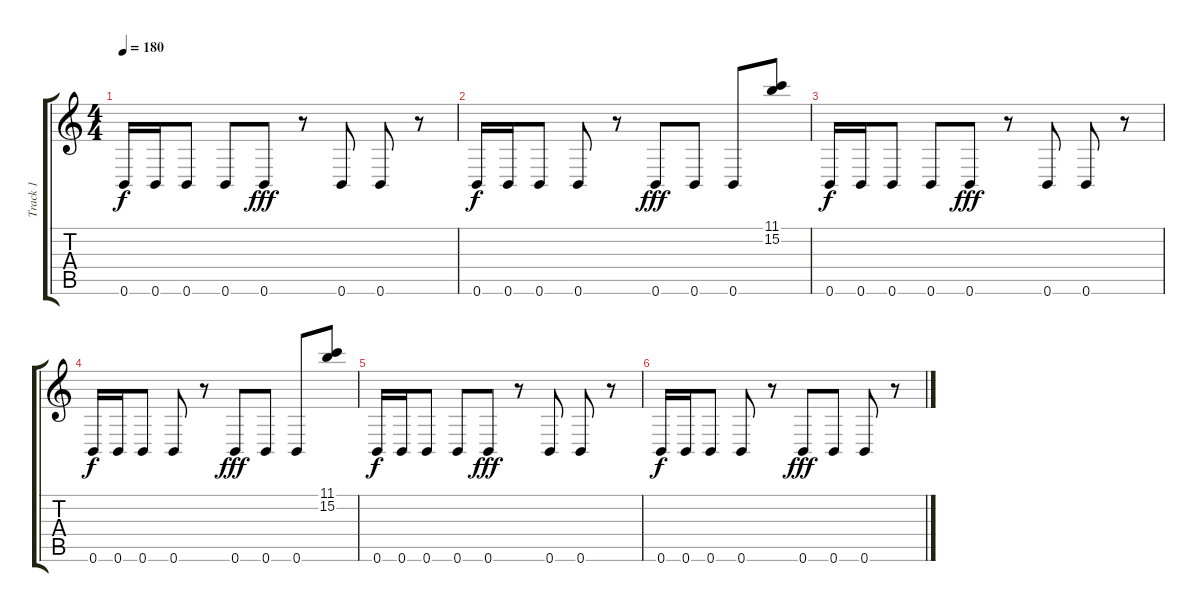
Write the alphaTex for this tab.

\track ("Track 1" "Track 1") {instrument distortionguitar}
\staff {score tabs}
\tuning (Db4 Ab3 E3 B2 Gb2 B1) {hide}
\ts (4 4)
\tempo 180
\clef g2
\ks c
0.6.16{dy f} 0.6.16 0.6.8 0.6.8 0.6.8{dy fff} r.8 0.6.8 0.6.8 r.8 |
0.6.16{dy f} 0.6.16 0.6.8 0.6.8 r.8 0.6.8{dy fff} 0.6.8 0.6.8 (11.1 15.2).8 |
0.6.16{dy f} 0.6.16 0.6.8 0.6.8 0.6.8{dy fff} r.8 0.6.8 0.6.8 r.8 |
0.6.16{dy f} 0.6.16 0.6.8 0.6.8 r.8 0.6.8{dy fff} 0.6.8 0.6.8 (11.1 15.2).8 |
0.6.16{dy f} 0.6.16 0.6.8 0.6.8 0.6.8{dy fff} r.8 0.6.8 0.6.8 r.8 |
0.6.16{dy f} 0.6.16 0.6.8 0.6.8 r.8 0.6.8{dy fff} 0.6.8 0.6.8 r.8
